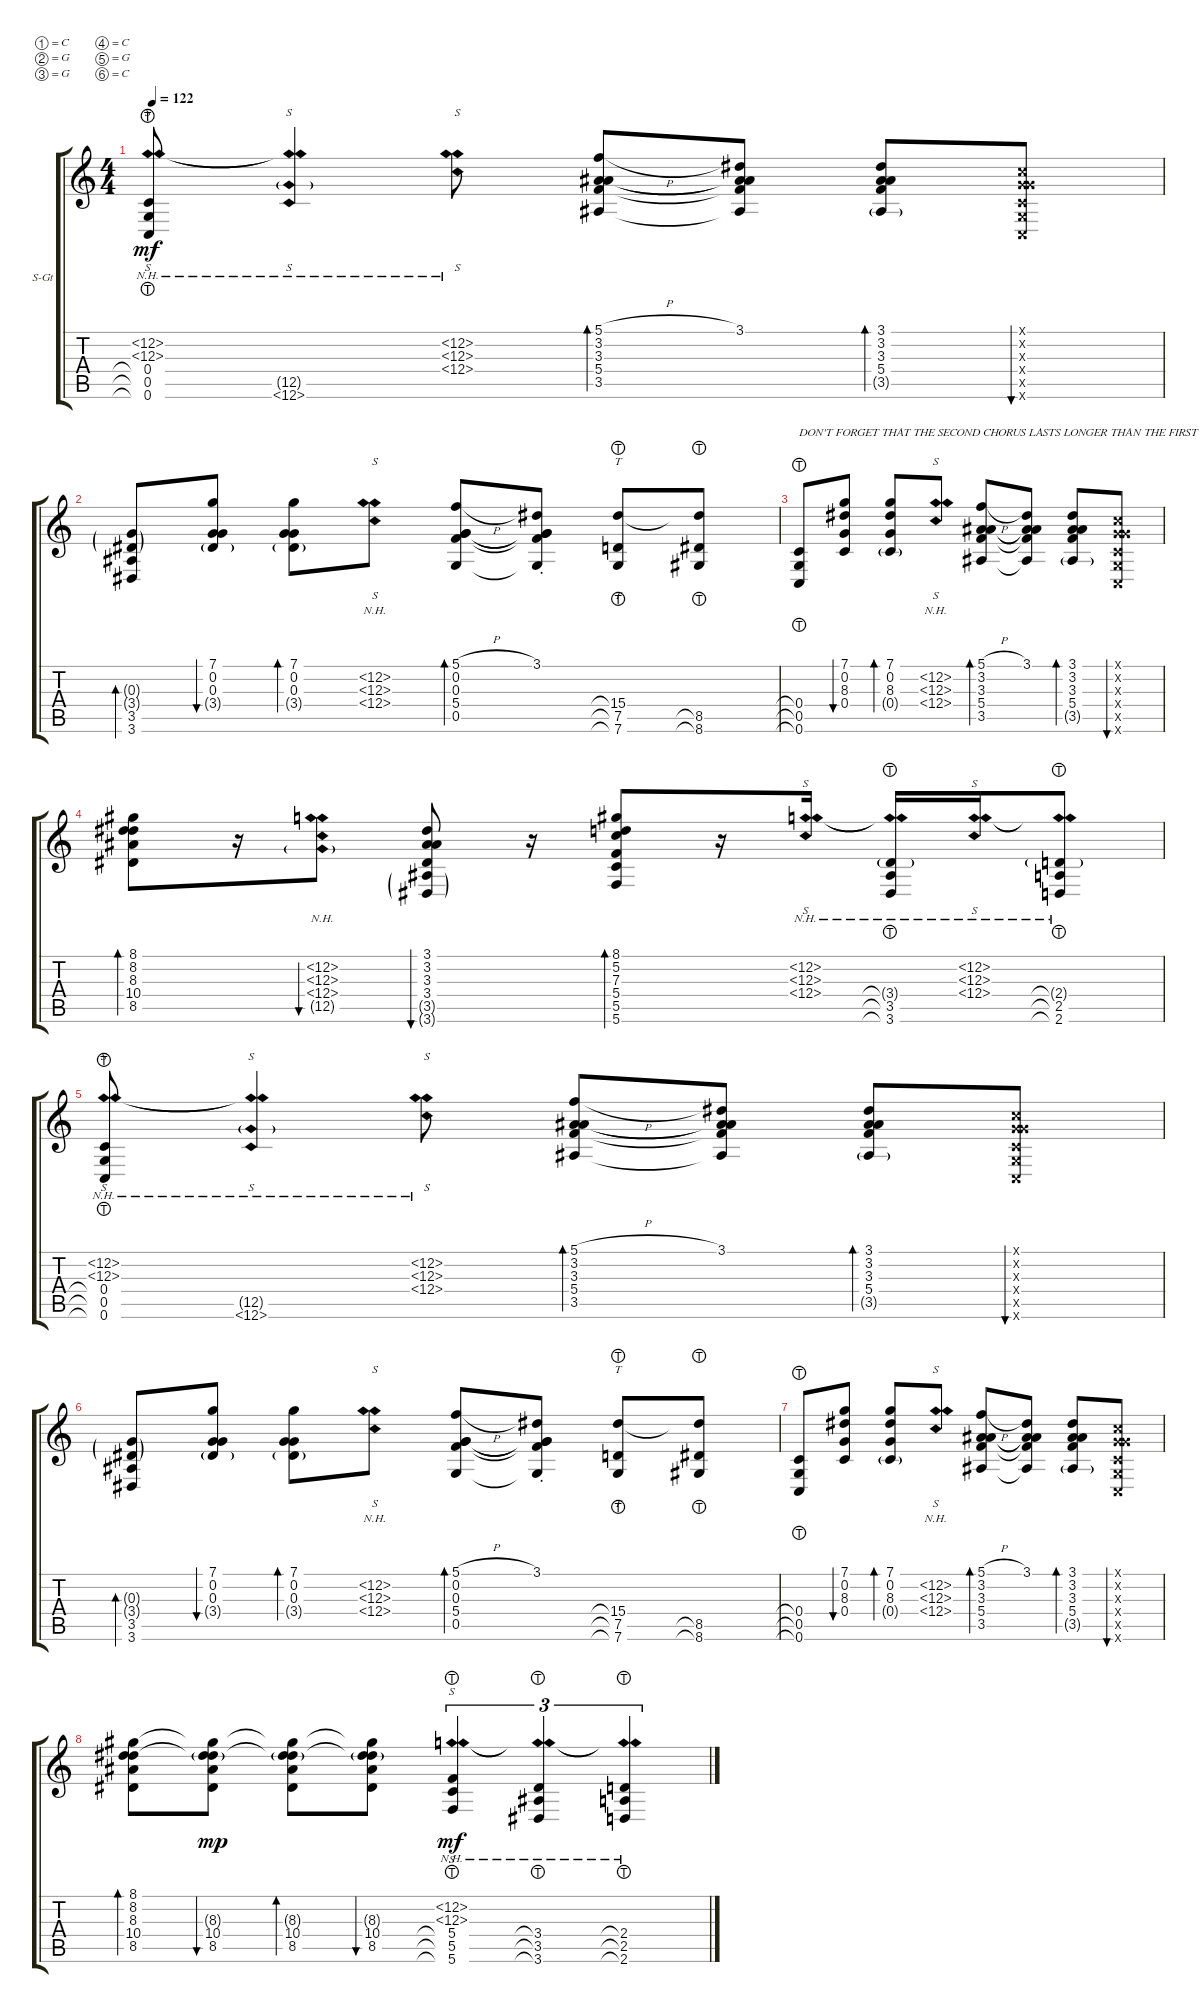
\defaultSystemsLayout 4
\bracketExtendMode groupsimilarinstruments
\firstSystemTrackNameOrientation horizontal
\otherSystemsTrackNameOrientation horizontal
\track ("Steel Guitar" "S-Gt") {instrument acousticguitarsteel}
\staff {score tabs}
\tuning (C4 G3 G3 C3 G2 C2)
\ts (4 4)
\tempo 122
\clef g2
\ks c
(12.2{nh} 12.3{nh} 0.4{lht} 0.6{lht} 0.5{lht}).8{s dy mf} (12.6{nh} 12.5{nh g} 12.3{nh t} 12.2{nh t}).4{s} (12.2{nh} 12.3{nh} 12.4{nh}).8{s} (3.5 5.4 3.3 3.2 5.1{h}).8{bd 30} (3.1 3.2{t} 3.3{t} 5.4{t} 3.5{t}).8 (3.5{g} 5.4 3.3 3.2 3.1).8{bd 30} (0.1{x} 0.2{x} 0.3{x} 0.4{x} 0.5{x} 0.6{x}).8{bu 30} |
(3.6 3.5 3.4{g} 0.3{g}).8{bd 30} (7.1 0.2 0.3 3.4{g}).8{bu 30} (7.1 0.2 0.3 3.4{g}).8{bd 30} (12.2{nh} 12.3{nh} 12.4{nh}).8{s} (5.1{h} 5.4 0.5 0.3 0.2).8{bd 30} (3.1{st} 0.2{t} 0.3{t} 5.4{t} 0.5{t}).8 (15.4{lht} 7.6{lht} 7.5{lht}).8{tt} (8.6{lht} 8.5{lht} 15.4{t}).8 |
(0.6{lht} 0.5{lht} 0.4{lht}).8{txt "DON'T FORGET THAT THE SECOND CHORUS LASTS LONGER THAN THE FIRST ONE, SO HERE IS AN ADDITIONAL REPEAT"} (7.1 8.3 0.2 0.4).8{bu 30} (7.1 8.3 0.2 0.4{g}).8{bd 30} (12.2{nh} 12.3{nh} 12.4{nh}).8{s} (3.5 5.4 3.3 3.2 5.1{h}).8{bd 30} (3.1 3.2{t} 3.3{t} 5.4{t} 3.5{t}).8 (3.5{g} 5.4 3.3 3.2 3.1).8{bd 30} (0.1{x} 0.2{x} 0.3{x} 0.4{x} 0.5{x} 0.6{x}).8{bu 30} |
(8.5 10.4 8.2 8.3 8.1).8{bd 30} r.16 (12.2{nh} 12.4{nh} 12.3{nh} 12.5{nh g}).8{bu 30} (3.5{g} 3.6{g} 3.3 3.2 3.1 3.4).8{bu 30} r.16 (5.6 5.5 5.4 7.3 5.2 8.1).8{bd 30} r.16 (12.2{nh} 12.4{nh} 12.3{nh}).16{s} (3.6{lht} 3.5{lht} 3.4{lht g} 12.2{nh t} 12.3{nh t}).16 (12.2{nh} 12.3{nh} 12.4{nh}).16{s} (2.4{lht g} 2.5{lht} 2.6{lht} 12.2{nh t} 12.3{nh t}).8 |
(12.2{nh} 12.3{nh} 0.4{lht} 0.6{lht} 0.5{lht}).8{s} (12.6{nh} 12.5{nh g} 12.2{nh t} 12.3{nh t}).4{s} (12.2{nh} 12.3{nh} 12.4{nh}).8{s} (3.5 5.4 3.3 3.2 5.1{h}).8{bd 30} (3.1 3.2{t} 3.3{t} 5.4{t} 3.5{t}).8 (3.5{g} 5.4 3.3 3.2 3.1).8{bd 30} (0.1{x} 0.2{x} 0.3{x} 0.4{x} 0.5{x} 0.6{x}).8{bu 30} |
(3.6 3.5 3.4{g} 0.3{g}).8{bd 30} (7.1 0.2 0.3 3.4{g}).8{bu 30} (7.1 0.2 0.3 3.4{g}).8{bd 30} (12.2{nh} 12.3{nh} 12.4{nh}).8{s} (5.1{h} 5.4 0.5 0.3 0.2).8{bd 30} (3.1{st} 0.2{t} 0.3{t} 5.4{t} 0.5{t}).8 (15.4{lht} 7.6{lht} 7.5{lht}).8{tt} (8.6{lht} 8.5{lht} 15.4{t}).8 |
(0.6{lht} 0.5{lht} 0.4{lht}).8 (7.1 8.3 0.2 0.4).8{bu 30} (7.1 8.3 0.2 0.4{g}).8{bd 30} (12.2{nh} 12.3{nh} 12.4{nh}).8{s} (3.5 5.4 3.3 3.2 5.1{h}).8{bd 30} (3.1 3.2{t} 3.3{t} 5.4{t} 3.5{t}).8 (3.5{g} 5.4 3.3 3.2 3.1).8{bd 30} (0.1{x} 0.2{x} 0.3{x} 0.4{x} 0.5{x} 0.6{x}).8{bu 30} |
(8.5 10.4 8.2 8.3 8.1).8{bd 30} (10.4 8.5 8.3{g} 8.1{t} 8.2{t}).8{bu 30 dy mp} (8.5 10.4 8.3{g} 8.2{t} 8.1{t}).8{bd 30} (10.4 8.5 8.3{g} 8.1{t} 8.2{t}).8{bu 30} (12.2{nh} 12.3{nh} 5.4{lht} 5.6{lht} 5.5{lht}).4{s tu (3 2) dy mf} (3.6{lht} 3.5{lht} 3.4{lht} 12.2{nh t} 12.3{nh t}).4{tu (3 2)} (2.6{lht} 2.5{lht} 2.4{lht} 12.2{nh t} 12.3{nh t}).4{tu (3 2)}
